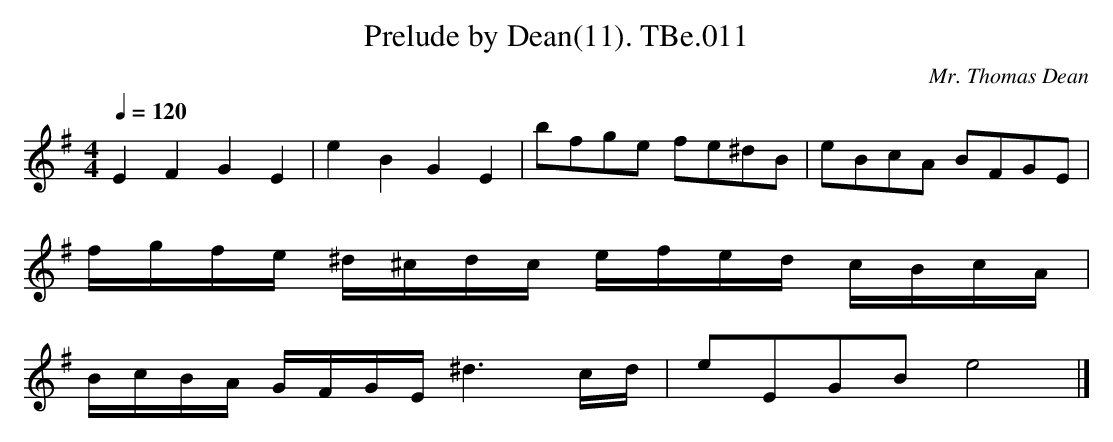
X:1
T:Prelude by Dean(11). TBe.011
M:4/4
L:1/16
Q:1/4=120
C:Mr. Thomas Dean
K:E minor
E4F4G4E4 | e4B4G4E4 | b2f2g2e2 f2e2^d2B2 |\
e2B2c2A2 B2F2G2E2 |
fgfe ^d^cdc efed cBcA |
BcBA GFGE ^d6 cd | e2E2G2B2 e8 |]
